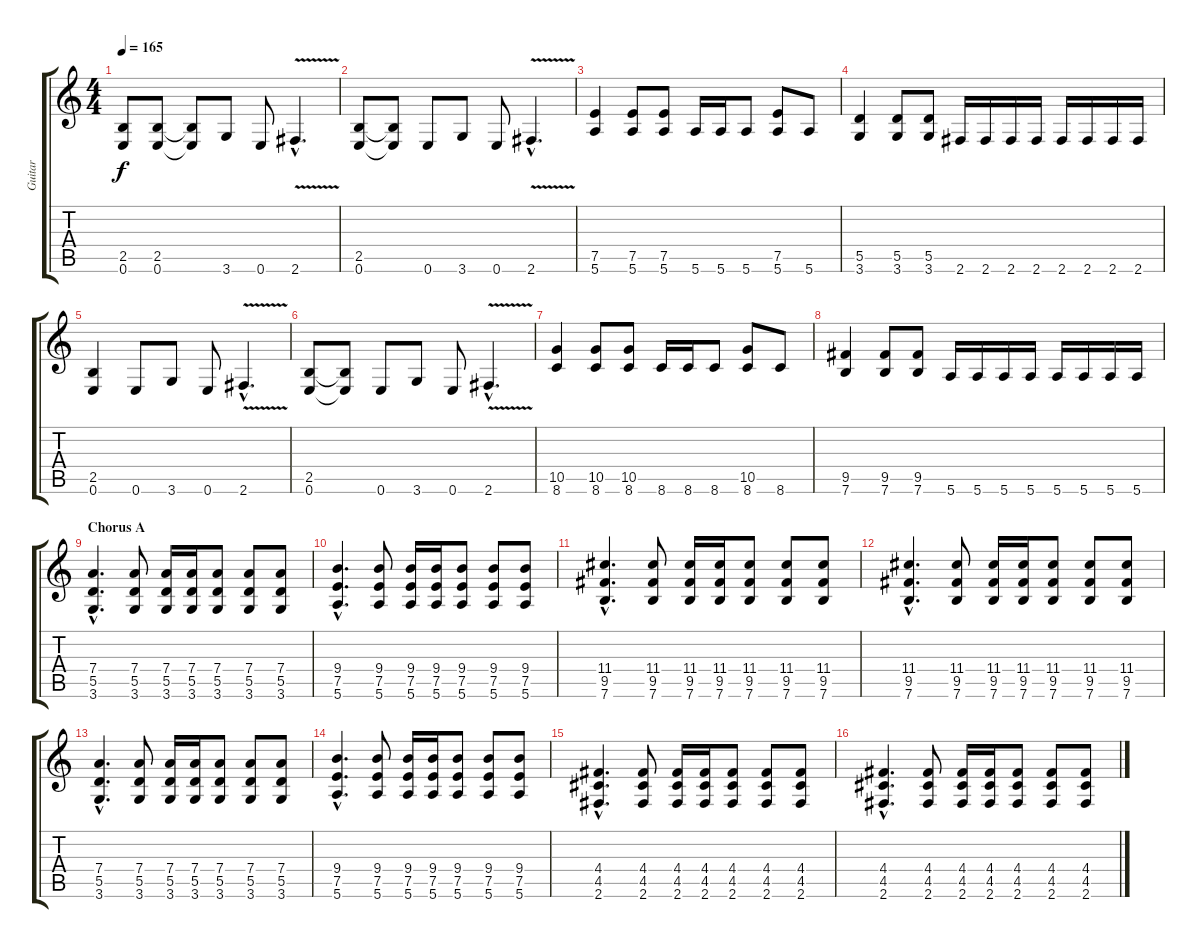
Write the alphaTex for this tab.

\track ("Guitar" "Guitar") {instrument distortionguitar}
\staff {score tabs}
\tuning (E4 B3 G3 D3 A2 E2) {hide}
\ts (4 4)
\tempo 165
\clef g2
\ks c
(2.5 0.6).8{dy f} (2.5 0.6).8 (2.5{t} 0.6{t}).8 3.6.8 0.6.8 2.6{v hac}.4{d} |
(2.5 0.6).8 (2.5{t} 0.6{t}).8 0.6.8 3.6.8 0.6.8 2.6{v hac}.4{d} |
(7.5 5.6).4 (7.5 5.6).8 (7.5 5.6).8 5.6.16 5.6.16 5.6.8 (7.5 5.6).8 5.6.8 |
(5.5 3.6).4 (5.5 3.6).8 (5.5 3.6).8 2.6.16 2.6.16 2.6.16 2.6.16 2.6.16 2.6.16 2.6.16 2.6.16 |
(2.5 0.6).4 0.6.8 3.6.8 0.6.8 2.6{v hac}.4{d} |
(2.5 0.6).8 (2.5{t} 0.6{t}).8 0.6.8 3.6.8 0.6.8 2.6{v hac}.4{d} |
(10.5 8.6).4 (10.5 8.6).8 (10.5 8.6).8 8.6.16 8.6.16 8.6.8 (10.5 8.6).8 8.6.8 |
(9.5 7.6).4 (9.5 7.6).8 (9.5 7.6).8 5.6.16 5.6.16 5.6.16 5.6.16 5.6.16 5.6.16 5.6.16 5.6.16 |
\section ("" "Chorus A")
(7.4{hac} 5.5{hac} 3.6{hac}).4{d} (7.4 5.5 3.6).8 (7.4 5.5 3.6).16 (7.4 5.5 3.6).16 (7.4 5.5 3.6).8 (7.4 5.5 3.6).8 (7.4 5.5 3.6).8 |
(9.4{hac} 7.5{hac} 5.6{hac}).4{d} (9.4 7.5 5.6).8 (9.4 7.5 5.6).16 (9.4 7.5 5.6).16 (9.4 7.5 5.6).8 (9.4 7.5 5.6).8 (9.4 7.5 5.6).8 |
(11.4{hac} 9.5{hac} 7.6{hac}).4{d} (11.4 9.5 7.6).8 (11.4 9.5 7.6).16 (11.4 9.5 7.6).16 (11.4 9.5 7.6).8 (11.4 9.5 7.6).8 (11.4 9.5 7.6).8 |
(11.4{hac} 9.5{hac} 7.6{hac}).4{d} (11.4 9.5 7.6).8 (11.4 9.5 7.6).16 (11.4 9.5 7.6).16 (11.4 9.5 7.6).8 (11.4 9.5 7.6).8 (11.4 9.5 7.6).8 |
(7.4{hac} 5.5{hac} 3.6{hac}).4{d} (7.4 5.5 3.6).8 (7.4 5.5 3.6).16 (7.4 5.5 3.6).16 (7.4 5.5 3.6).8 (7.4 5.5 3.6).8 (7.4 5.5 3.6).8 |
(9.4{hac} 7.5{hac} 5.6{hac}).4{d} (9.4 7.5 5.6).8 (9.4 7.5 5.6).16 (9.4 7.5 5.6).16 (9.4 7.5 5.6).8 (9.4 7.5 5.6).8 (9.4 7.5 5.6).8 |
(4.4{hac} 4.5{hac} 2.6{hac}).4{d} (4.4 4.5 2.6).8 (4.4 4.5 2.6).16 (4.4 4.5 2.6).16 (4.4 4.5 2.6).8 (4.4 4.5 2.6).8 (4.4 4.5 2.6).8 |
(4.4{hac} 4.5{hac} 2.6{hac}).4{d} (4.4 4.5 2.6).8 (4.4 4.5 2.6).16 (4.4 4.5 2.6).16 (4.4 4.5 2.6).8 (4.4 4.5 2.6).8 (4.4 4.5 2.6).8
